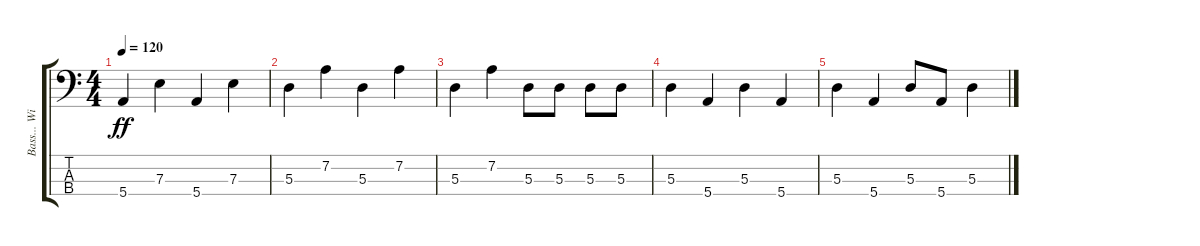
\track ("Bass... Wicked Style" "Bass... Wi") {instrument electricbassfinger}
\staff {score tabs}
\tuning (G2 D2 A1 E1) {hide}
\ts (4 4)
\tempo 120
\clef f4
\ks c
5.4.4{dy ff} 7.3.4 5.4.4 7.3.4 |
5.3.4 7.2.4 5.3.4 7.2.4 |
5.3.4 7.2.4 5.3.8 5.3.8 5.3.8 5.3.8 |
5.3.4 5.4.4 5.3.4 5.4.4 |
5.3.4 5.4.4 5.3.8 5.4.8 5.3.4
